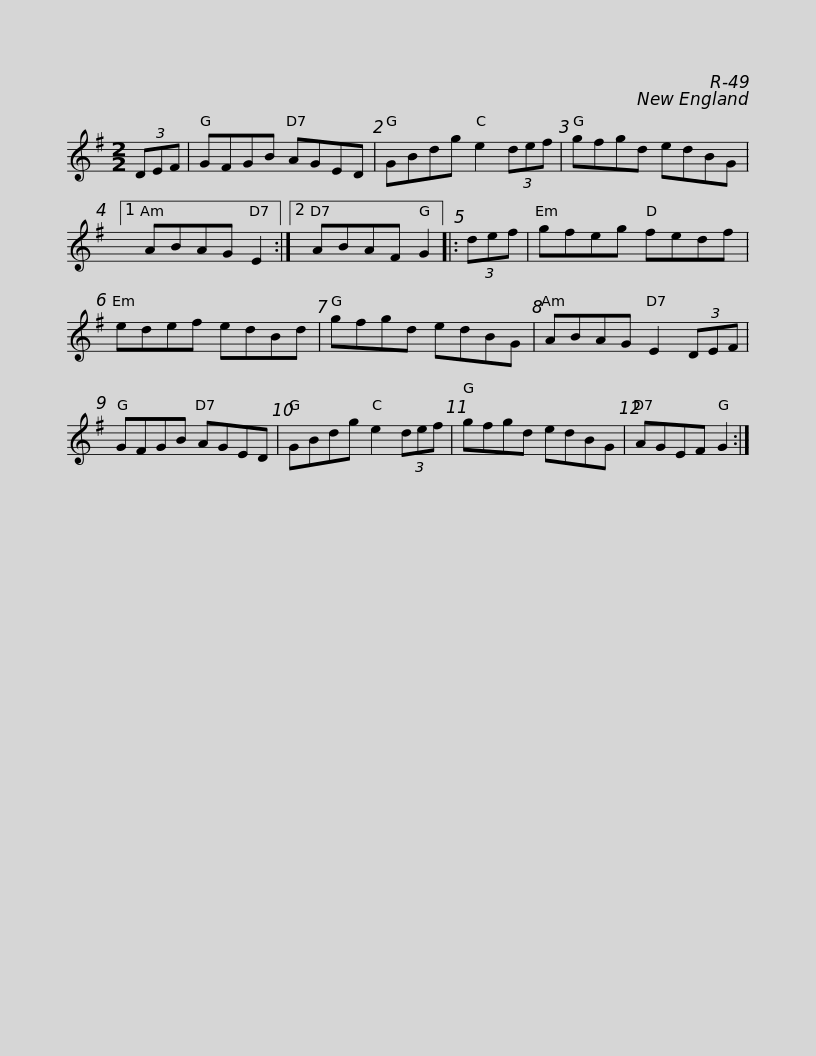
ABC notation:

X:1
L:1/8
M:2/2
I:linebreak $
K:G
V:1 treble
V:1
 (3DEF | GFGB AGED | GBdg e2 (3def | gfgd edBG |1 ABAG E2 :|2 %5
 ABAF G2 |: (3def |$ gfeg fedf | edef edBd | gfgd edBG | %10
 ABAG E2 (3DEF | GFGB AGED |$ GBdg e2 (3def | gfgd edBG | AGEF G2 :| %15
